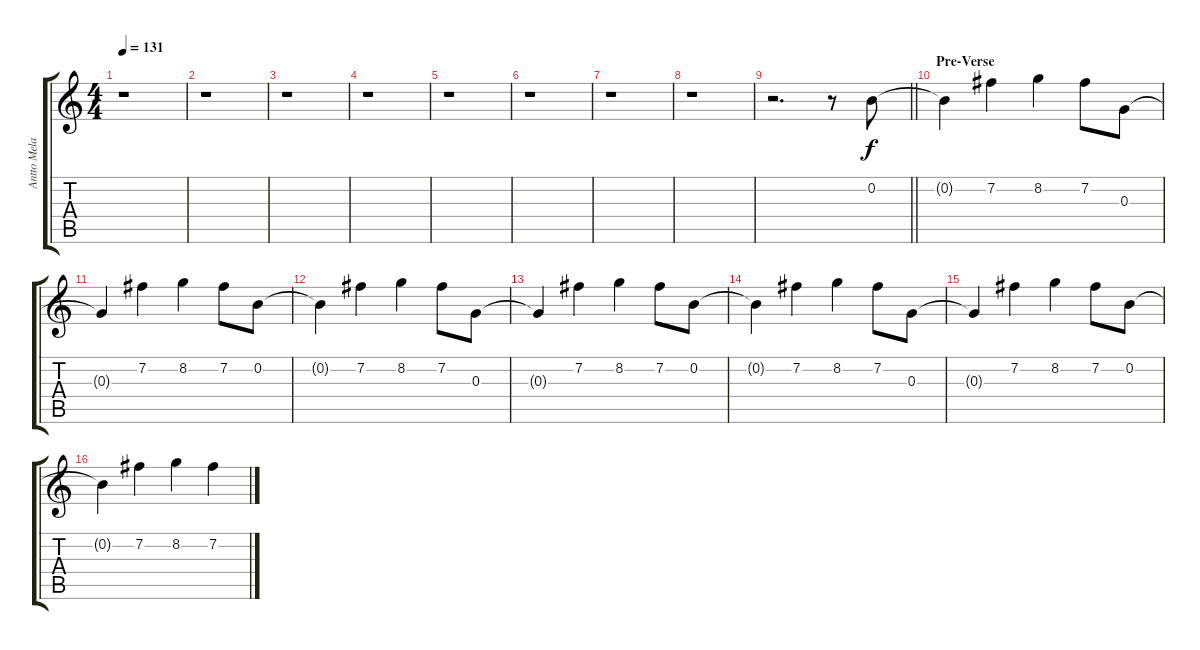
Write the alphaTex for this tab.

\track ("Antto Melasniemi (Keyboard)" "Antto Mela") {instrument electricguitarjazz}
\staff {score tabs}
\tuning (E4 B3 G3 D3 A2 E2) {hide}
\ts (4 4)
\tempo 131
\clef g2
\ks c
r.1{dy f} |
r.1 |
r.1 |
r.1 |
r.1 |
r.1 |
r.1 |
r.1 |
\barLineRight lightlight
r.2{d} r.8 0.2.8 |
\section ("" "Pre-Verse")
0.2{t}.4 7.2.4 8.2.4 7.2.8 0.3.8 |
0.3{t}.4 7.2.4 8.2.4 7.2.8 0.2.8 |
0.2{t}.4 7.2.4 8.2.4 7.2.8 0.3.8 |
0.3{t}.4 7.2.4 8.2.4 7.2.8 0.2.8 |
0.2{t}.4 7.2.4 8.2.4 7.2.8 0.3.8 |
0.3{t}.4 7.2.4 8.2.4 7.2.8 0.2.8 |
0.2{t}.4 7.2.4 8.2.4 7.2.4
